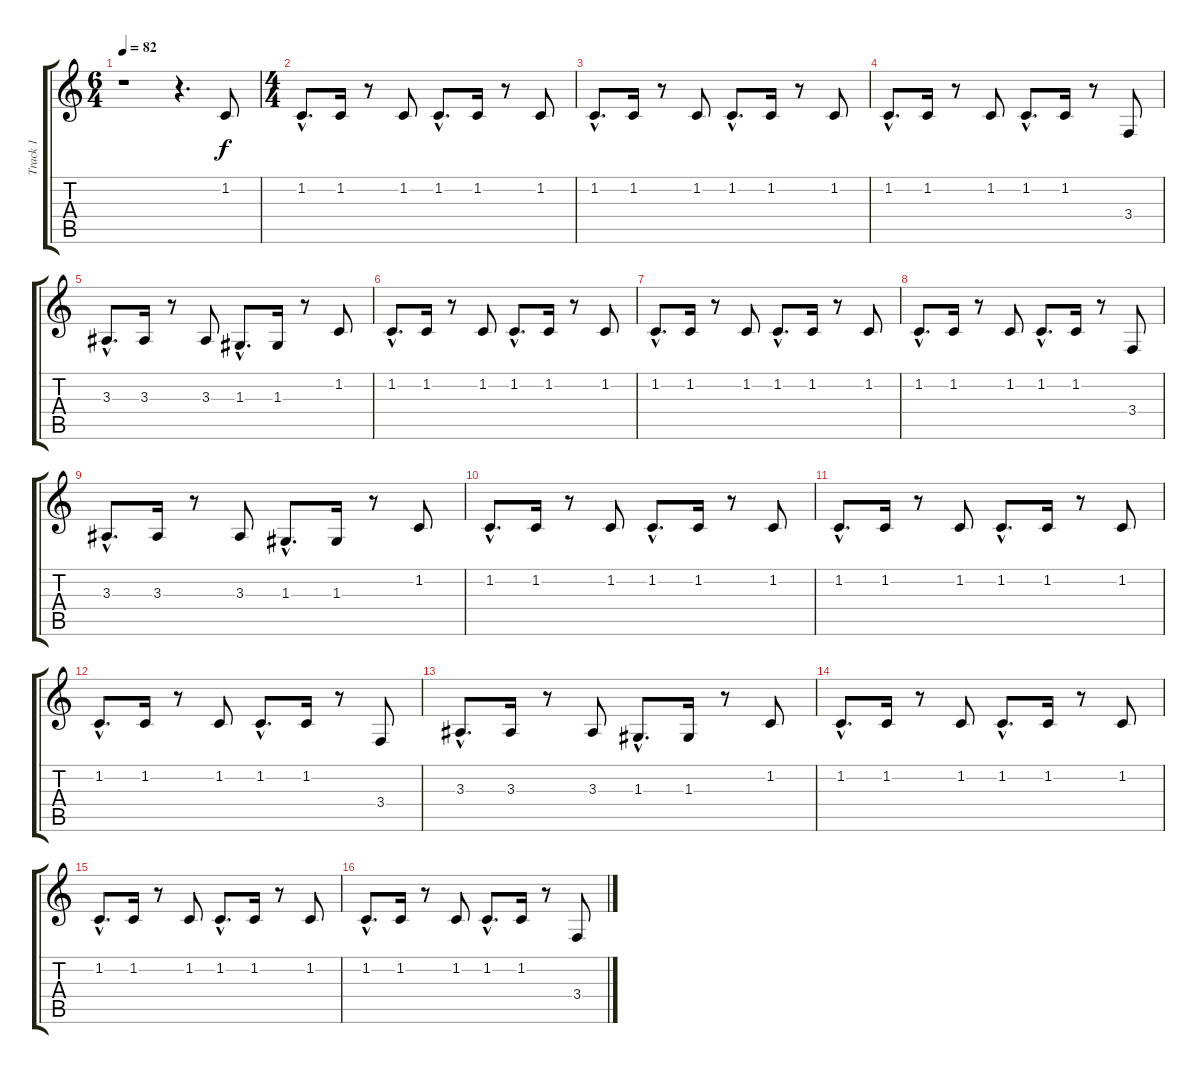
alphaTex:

\track ("Track 1" "Track 1") {instrument fx1rain}
\staff {score tabs}
\tuning (E4 B3 G3 D3 A2 E2) {hide}
\ts (6 4)
\tempo 82
\clef g2
\ks c
r.1{dy f} r.4{d} 1.2.8 |
\ts (4 4)
1.2{hac}.8{d} 1.2.16 r.8 1.2.8 1.2{hac}.8{d} 1.2.16 r.8 1.2.8 |
1.2{hac}.8{d} 1.2.16 r.8 1.2.8 1.2{hac}.8{d} 1.2.16 r.8 1.2.8 |
1.2{hac}.8{d} 1.2.16 r.8 1.2.8 1.2{hac}.8{d} 1.2.16 r.8 3.4.8 |
3.3{hac}.8{d} 3.3.16 r.8 3.3.8 1.3{hac}.8{d} 1.3.16 r.8 1.2.8 |
1.2{hac}.8{d} 1.2.16 r.8 1.2.8 1.2{hac}.8{d} 1.2.16 r.8 1.2.8 |
1.2{hac}.8{d} 1.2.16 r.8 1.2.8 1.2{hac}.8{d} 1.2.16 r.8 1.2.8 |
1.2{hac}.8{d} 1.2.16 r.8 1.2.8 1.2{hac}.8{d} 1.2.16 r.8 3.4.8 |
3.3{hac}.8{d} 3.3.16 r.8 3.3.8 1.3{hac}.8{d} 1.3.16 r.8 1.2.8 |
1.2{hac}.8{d} 1.2.16 r.8 1.2.8 1.2{hac}.8{d} 1.2.16 r.8 1.2.8 |
1.2{hac}.8{d} 1.2.16 r.8 1.2.8 1.2{hac}.8{d} 1.2.16 r.8 1.2.8 |
1.2{hac}.8{d} 1.2.16 r.8 1.2.8 1.2{hac}.8{d} 1.2.16 r.8 3.4.8 |
3.3{hac}.8{d} 3.3.16 r.8 3.3.8 1.3{hac}.8{d} 1.3.16 r.8 1.2.8 |
1.2{hac}.8{d} 1.2.16 r.8 1.2.8 1.2{hac}.8{d} 1.2.16 r.8 1.2.8 |
1.2{hac}.8{d} 1.2.16 r.8 1.2.8 1.2{hac}.8{d} 1.2.16 r.8 1.2.8 |
1.2{hac}.8{d} 1.2.16 r.8 1.2.8 1.2{hac}.8{d} 1.2.16 r.8 3.4.8
